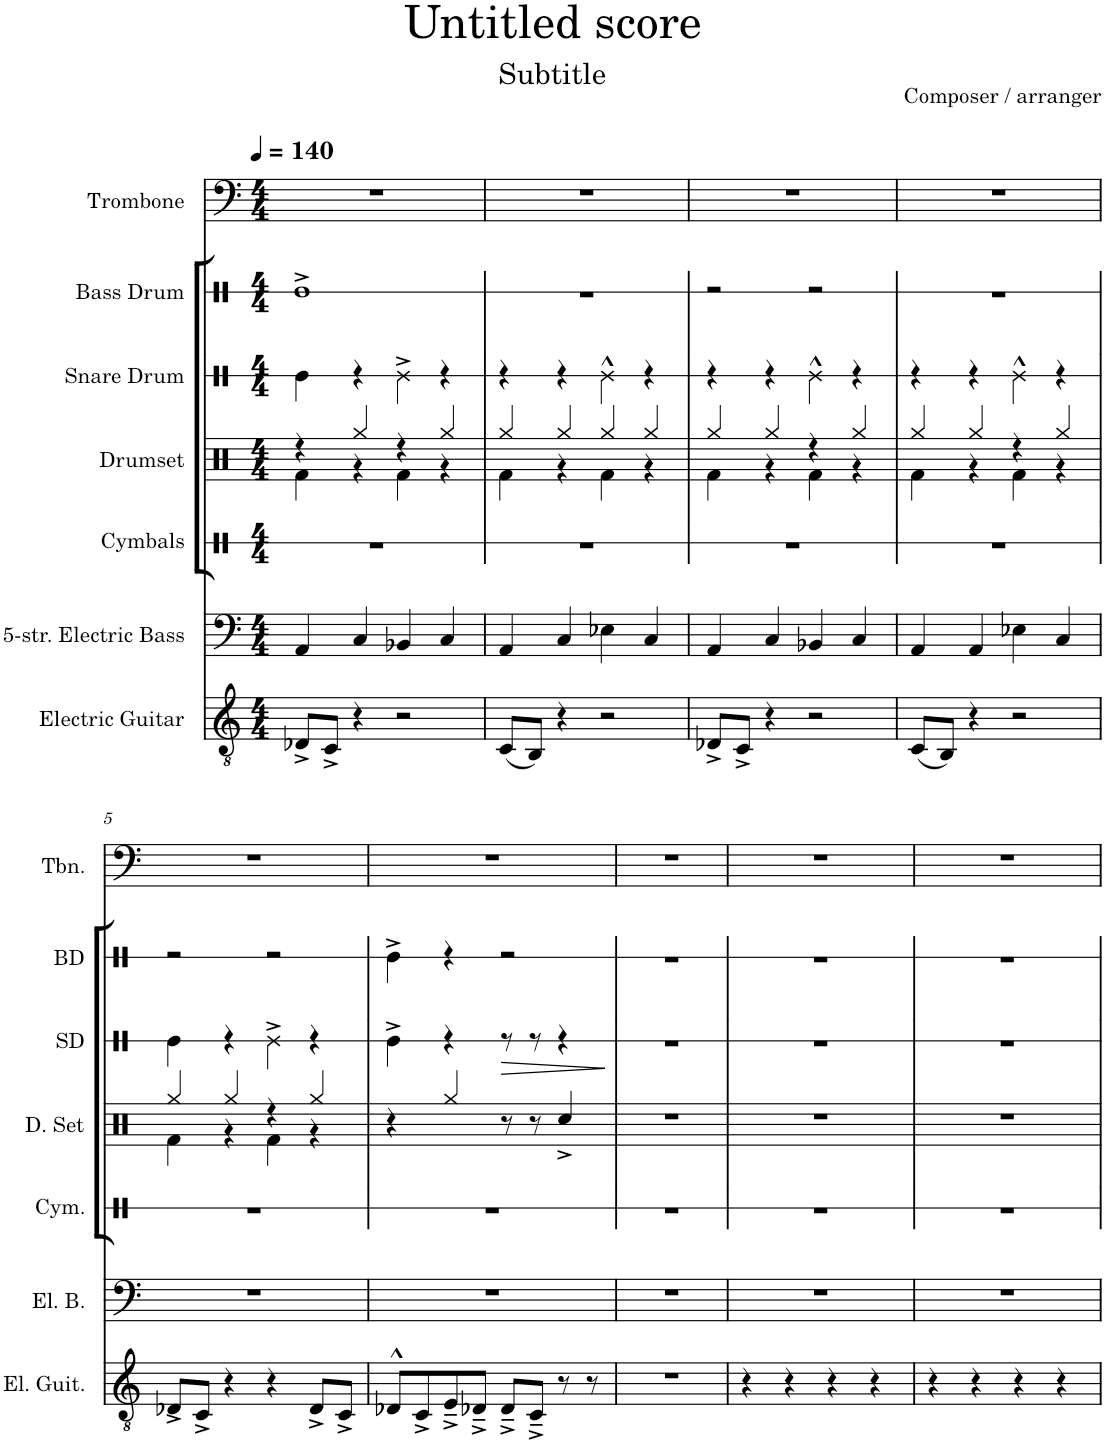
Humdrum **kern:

**kern	**kern	**kern	**kern	**kern	**dynam	**kern	**kern
*part7	*part6	*part5	*part4	*part3	*part3	*part2	*part1
*staff7	*staff6	*staff5	*staff4	*staff3	*staff3	*staff2	*staff1
*I"Electric Guitar	*I"5-str. Electric Bass	*I"Cymbals	*I"Drumset	*I"Snare Drum	*	*I"Bass Drum	*I"Trombone
*I'El. Guit.	*I'El. B.	*I'Cym.	*I'D. Set	*I'SD	*	*I'BD	*I'Tbn.
*	*	*stria1	*	*stria1	*	*stria1	*
*clefGv2	*clefF4	*clefX	*clefX	*clefX	*	*clefX	*clefF4
*	*Trd7c12	*	*	*	*	*	*
*k[]	*k[]	*k[]	*k[]	*k[]	*	*k[]	*k[]
*M4/4	*M4/4	*M4/4	*M4/4	*M4/4	*	*M4/4	*M4/4
*MM140	*MM140	*MM140	*MM140	*MM140	*	*MM140	*MM140
=1	=1	=1	=1	=1	=1	=1	=1
*	*	*	*^	*	*	*	*
8D-X^/L	4AA/	1r	4r	4Rf\	4Re\	.	1Re^	1r
8C^/J	.	.	.	.	.	.	.	.
4r	4C/	.	4Rgg/	4r	4r	.	.	.
2r	4BB-X/	.	4r	4Rf\	4Re^\	.	.	.
.	4C/	.	4Rgg/	4r	4r	.	.	.
=2	=2	=2	=2	=2	=2	=2	=2	=2
(8C/L	4AA/	1r	4Rgg/	4Rf\	4r	.	1r	1r
8BB/J)	.	.	.	.	.	.	.	.
4r	4C/	.	4Rgg/	4r	4r	.	.	.
2r	4E-X\	.	4Rgg/	4Rf\	4Re^^\	.	.	.
.	4C/	.	4Rgg/	4r	4r	.	.	.
=3	=3	=3	=3	=3	=3	=3	=3	=3
8D-X^/L	4AA/	1r	4Rgg/	4Rf\	4r	.	2r	1r
8C^/J	.	.	.	.	.	.	.	.
4r	4C/	.	4Rgg/	4r	4r	.	.	.
2r	4BB-X/	.	4r	4Rf\	4Re^^\	.	2r	.
.	4C/	.	4Rgg/	4r	4r	.	.	.
=4	=4	=4	=4	=4	=4	=4	=4	=4
(8C/L	4AA/	1r	4Rgg/	4Rf\	4r	.	1r	1r
8BB/J)	.	.	.	.	.	.	.	.
4r	4AA/	.	4Rgg/	4r	4r	.	.	.
2r	4E-X\	.	4r	4Rf\	4Re^^\	.	.	.
.	4C/	.	4Rgg/	4r	4r	.	.	.
!!LO:LB:g=z
=5	=5	=5	=5	=5	=5	=5	=5	=5
8D-X^/L	1r	1r	4Rgg/	4Rf\	4Re\	.	2r	1r
8C^/J	.	.	.	.	.	.	.	.
4r	.	.	4Rgg/	4r	4r	.	.	.
4r	.	.	4r	4Rf\	4Re^\	.	2r	.
8D-^/L	.	.	4Rgg/	4r	4r	.	.	.
8C^/J	.	.	.	.	.	.	.	.
*	*	*	*v	*v	*	*	*	*
=6	=6	=6	=6	=6	=6	=6	=6
8D-X^^/L	1r	1r	4r	4Re^\	.	4Re^\	1r
8C^/	.	.	.	.	.	.	.
8E~^/	.	.	4Rgg/	4r	.	4r	.
8D-X~^/J	.	.	.	.	.	.	.
!	!	!	!	!	!LO:HP:b	!	!
8D-~^/L	.	.	8r	8r	>	2r	.
8C~^/J	.	.	8r	8r	.	.	.
8r	.	.	4Rcc^/	4r	.	.	.
8r	.	.	.	.	.	.	.
.	.	.	.	.	]	.	.
=7	=7	=7	=7	=7	=7	=7	=7
1r	1r	1r	1r	1r	.	1r	1r
=8	=8	=8	=8	=8	=8	=8	=8
4r	1r	1r	1r	1r	.	1r	1r
4r	.	.	.	.	.	.	.
4r	.	.	.	.	.	.	.
4r	.	.	.	.	.	.	.
=9	=9	=9	=9	=9	=9	=9	=9
4r	1r	1r	1r	1r	.	1r	1r
4r	.	.	.	.	.	.	.
4r	.	.	.	.	.	.	.
4r	.	.	.	.	.	.	.
=	=	=	=	=	=	=	=
*-	*-	*-	*-	*-	*-	*-	*-
